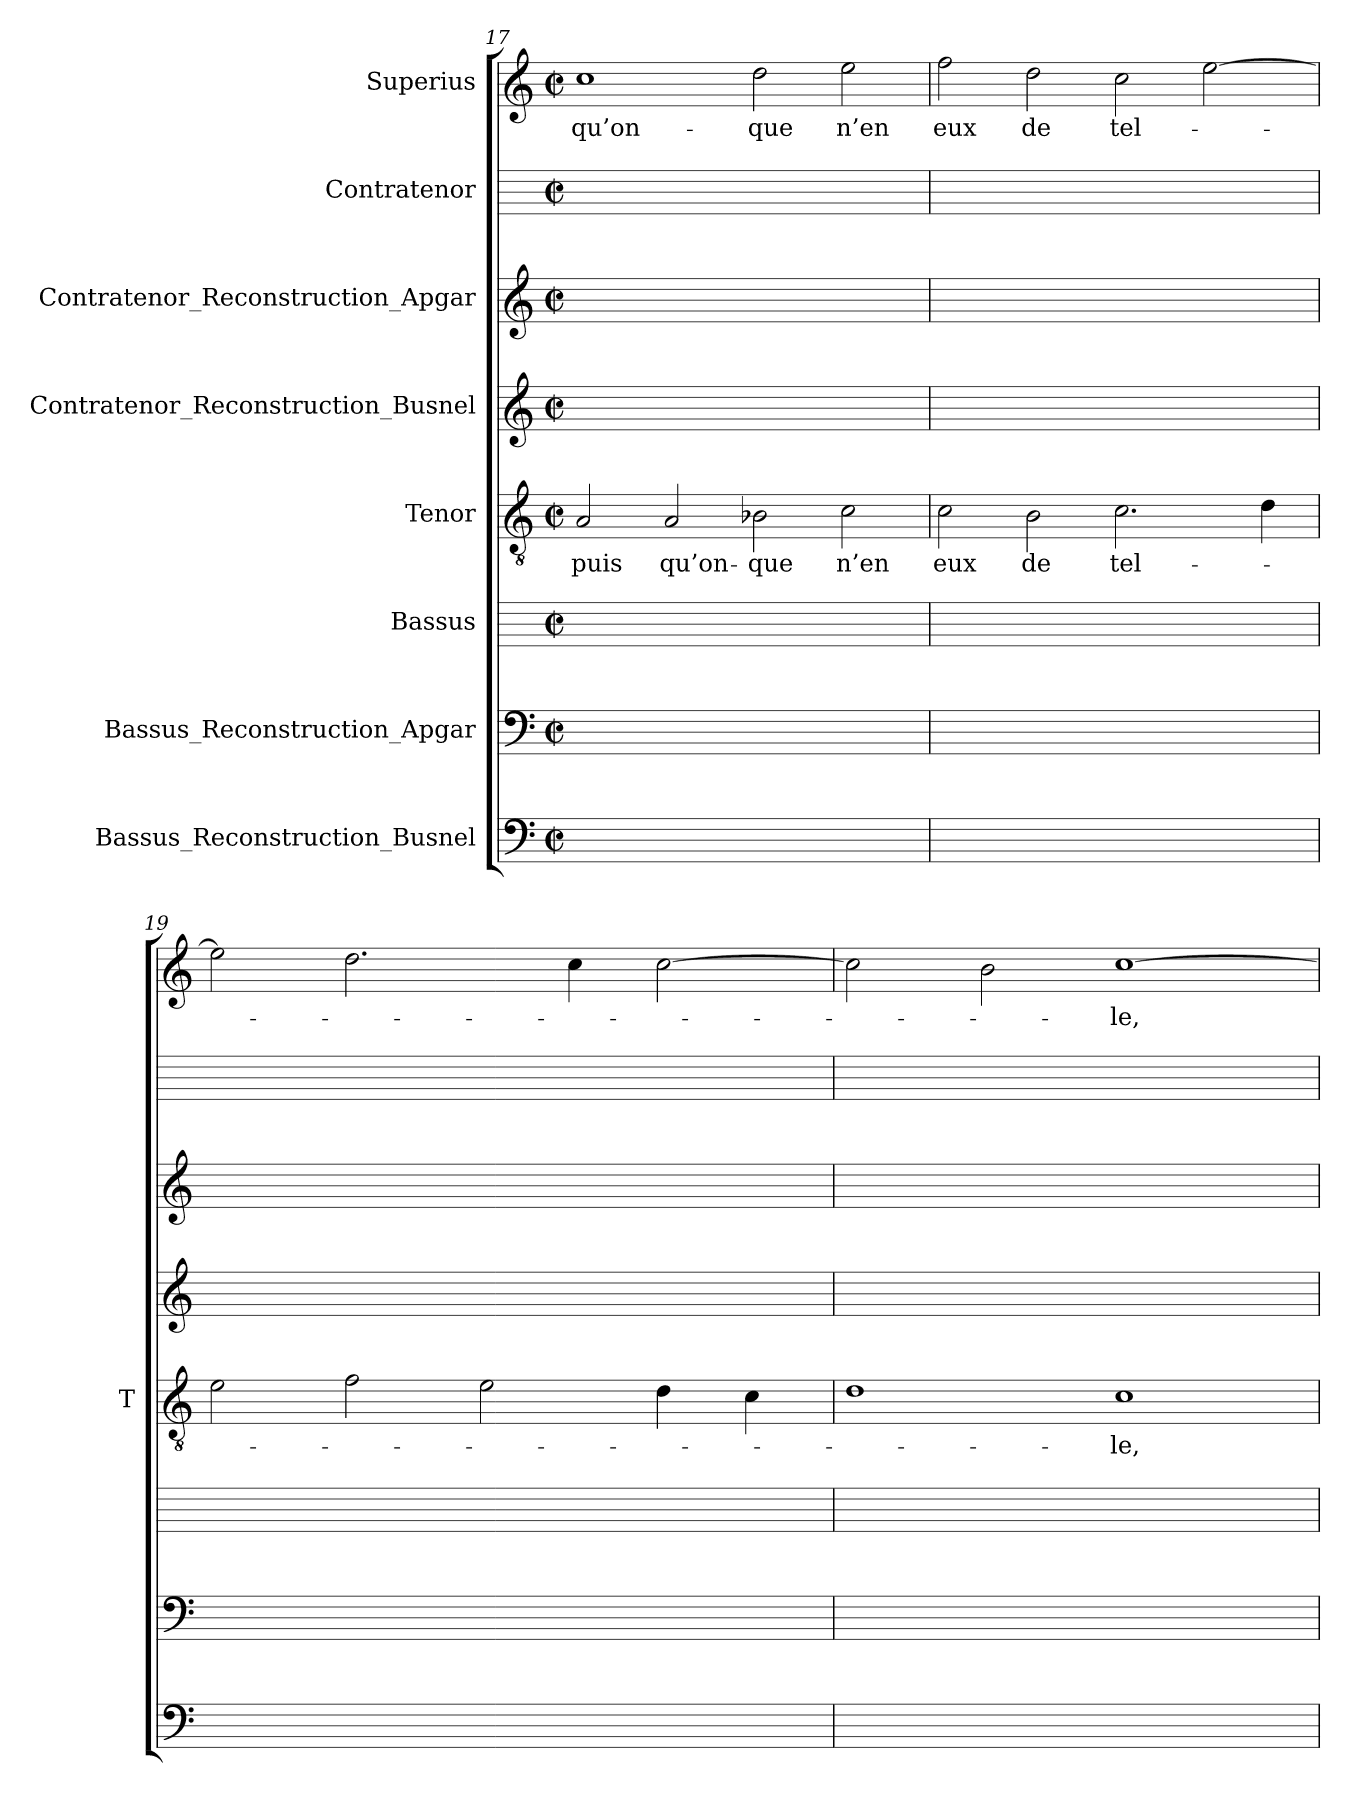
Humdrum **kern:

**kern	**kern	**kern	**kern	**text	**kern	**kern	**kern	**kern	**text
*part8	*part7	*part6	*part5	*part5	*part4	*part3	*part2	*part1	*part1
*staff8	*staff7	*staff6	*staff5	*staff5	*staff4	*staff3	*staff2	*staff1	*staff1
*I"Bassus_Reconstruction_Busnel	*I"Bassus_Reconstruction_Apgar	*I"Bassus	*I"Tenor	*	*I"Contratenor_Reconstruction_Busnel	*I"Contratenor_Reconstruction_Apgar	*I"Contratenor	*I"Superius	*
*	*	*	*I'T	*	*	*	*	*	*
*clefF4	*clefF4	*	*clefGv2	*	*clefG2	*clefG2	*	*clefG2	*
*k[]	*k[]	*	*k[]	*	*k[]	*k[]	*	*k[]	*
*C:	*C:	*	*C:	*	*C:	*C:	*	*C:	*
*M2/2	*M2/2	*M2/2	*M2/2	*	*M2/2	*M2/2	*M2/2	*M2/2	*
*met(c|)	*met(c|)	*met(c|)	*met(c|)	*	*met(c|)	*met(c|)	*met(c|)	*met(c|)	*
=17	=17	=17	=17	=17	=17	=17	=17	=17	=17
0ryy	0ryy	0ryy	2A	-puis	0ryy	0ryy	0ryy	1cc	qu’on-
.	.	.	2A	qu’on-	.	.	.	.	.
.	.	.	2B-X	-que	.	.	.	2dd	-que
.	.	.	2c	-n’en	.	.	.	2ee	-n’en
=18	=18	=18	=18	=18	=18	=18	=18	=18	=18
0ryy	0ryy	0ryy	2c	-eux	0ryy	0ryy	0ryy	2ff	-eux
.	.	.	2B	-de	.	.	.	2dd	-de
.	.	.	2.c	tel-	.	.	.	2cc	tel-
.	.	.	.	.	.	.	.	[2ee	.
.	.	.	4d	.	.	.	.	.	.
=19	=19	=19	=19	=19	=19	=19	=19	=19	=19
0ryy	0ryy	0ryy	2e	.	0ryy	0ryy	0ryy	2ee]	.
.	.	.	2f	.	.	.	.	2.dd	.
.	.	.	2e	.	.	.	.	.	.
.	.	.	.	.	.	.	.	4cc	.
.	.	.	4d	.	.	.	.	[2cc	.
.	.	.	4c	.	.	.	.	.	.
=20	=20	=20	=20	=20	=20	=20	=20	=20	=20
0ryy	0ryy	0ryy	1d	.	0ryy	0ryy	0ryy	2cc]	.
.	.	.	.	.	.	.	.	2b	.
.	.	.	1c	-le,	.	.	.	[1cc	-le,
=	=	=	=	=	=	=	=	=	=
*-	*-	*-	*-	*-	*-	*-	*-	*-	*-
